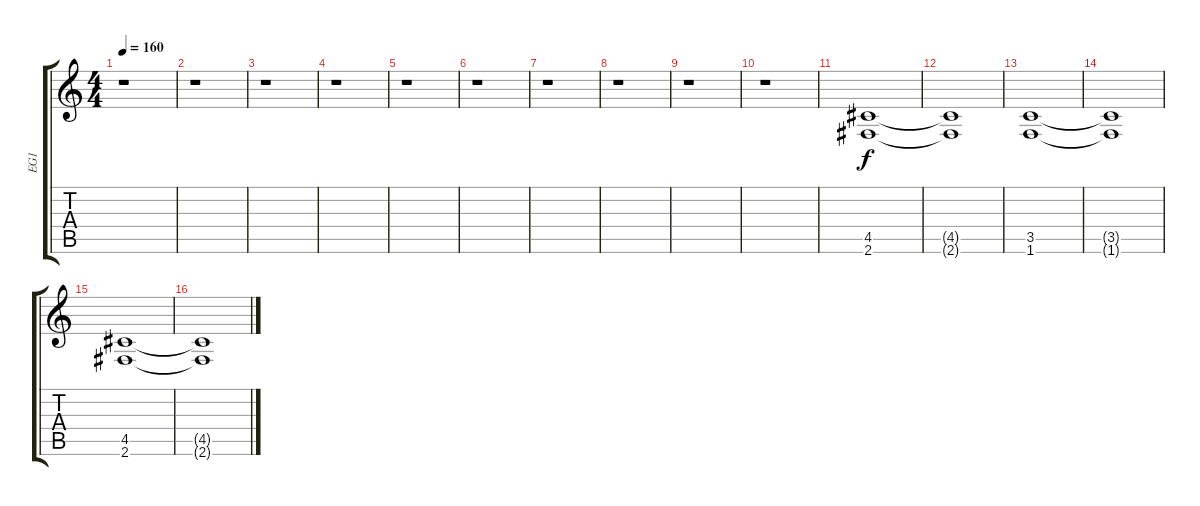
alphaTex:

\track ("EG1" "EG1") {instrument overdrivenguitar}
\staff {score tabs}
\tuning (E4 B3 G3 D3 A2 E2) {hide}
\ts (4 4)
\tempo 160
\clef g2
\ks c
r.1{dy f} |
r.1 |
r.1 |
r.1 |
r.1 |
r.1 |
r.1 |
r.1 |
r.1 |
r.1 |
(4.5 2.6).1 |
(4.5{t} 2.6{t}).1 |
(3.5 1.6).1 |
(3.5{t} 1.6{t}).1 |
(4.5 2.6).1 |
(4.5{t} 2.6{t}).1
